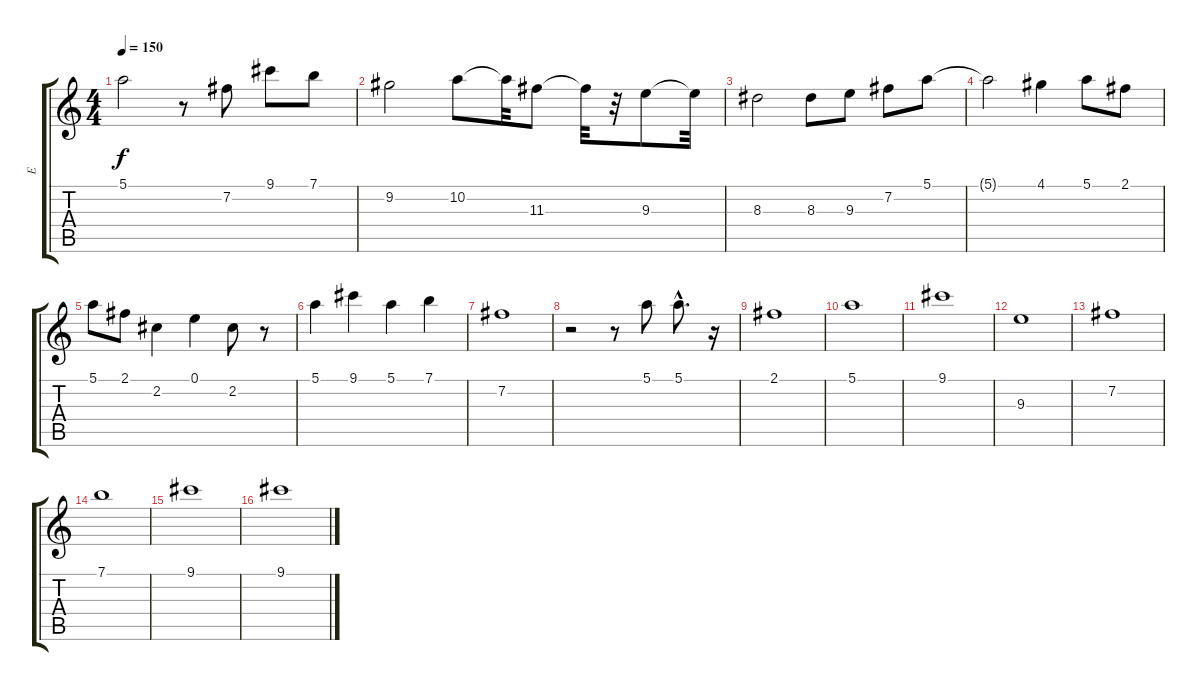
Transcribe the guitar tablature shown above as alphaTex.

\track ("E" "E") {instrument distortionguitar}
\staff {score tabs}
\tuning (E4 B3 G3 D3 A2 E2) {hide}
\ts (4 4)
\tempo 150
\clef g2
\ks c
5.1.2{dy f instrument distortionguitar} r.8 7.2.8 9.1.8 7.1.8 |
9.2.2 10.2.8 10.2{t}.32 11.3.8 11.3{t}.32 r.32 9.3.8 9.3{t}.32 |
8.3.2 8.3.8 9.3.8 7.2.8 5.1.8 |
5.1{t}.2 4.1.4 5.1.8 2.1.8 |
5.1.8 2.1.8 2.2.4 0.1.4 2.2.8 r.8 |
5.1.4 9.1.4 5.1.4 7.1.4 |
7.2.1 |
r.2 r.8 5.1.8 5.1{hac}.8{d} r.16 |
2.1.1 |
5.1.1 |
9.1.1 |
9.3.1 |
7.2.1 |
7.1.1 |
9.1.1 |
9.1.1
